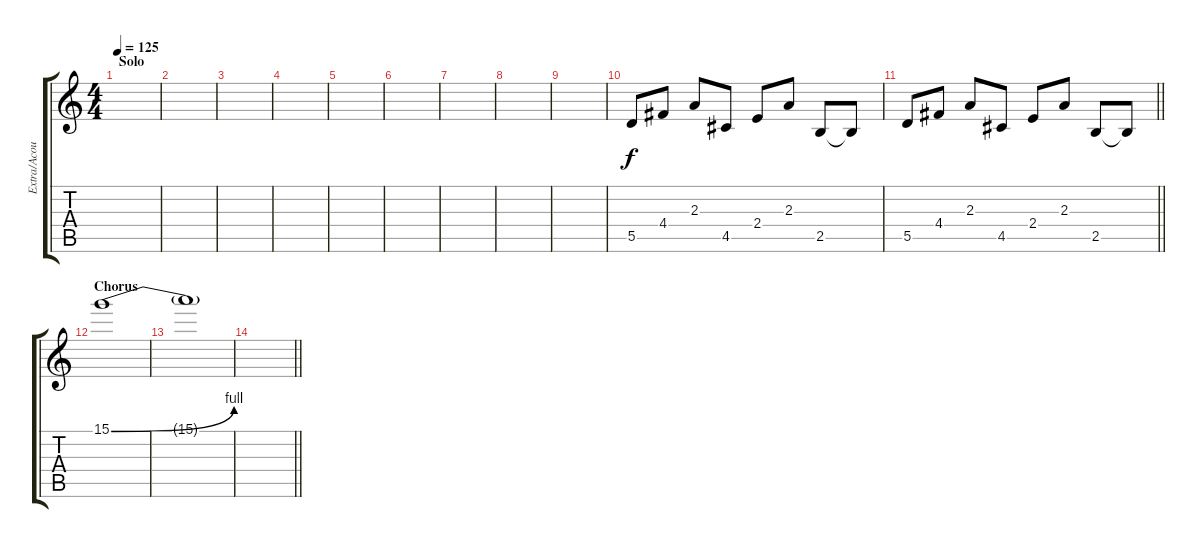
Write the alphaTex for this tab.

\track ("Extra/Acoustic" "Extra/Acou") {instrument acousticguitarsteel}
\staff {score tabs}
\tuning (E4 B3 G3 D3 A2 E2) {hide}
\ts (4 4)
\section ("" "Solo")
\tempo 125
\clef g2
\ks c
|
|
|
|
|
|
|
|
|
5.5.8 4.4.8 2.3.8 4.5.8 2.4.8 2.3.8 2.5.8 2.5{t}.8 |
\barLineRight lightlight
5.5.8 4.4.8 2.3.8 4.5.8 2.4.8 2.3.8 2.5.8 2.5{t}.8 |
\section ("" "Chorus")
15.1{be (bend 0 0 60 4)}.1{volume 13 instrument distortionguitar} |
15.1{t}.1{volume 0} |
\barLineRight lightlight
